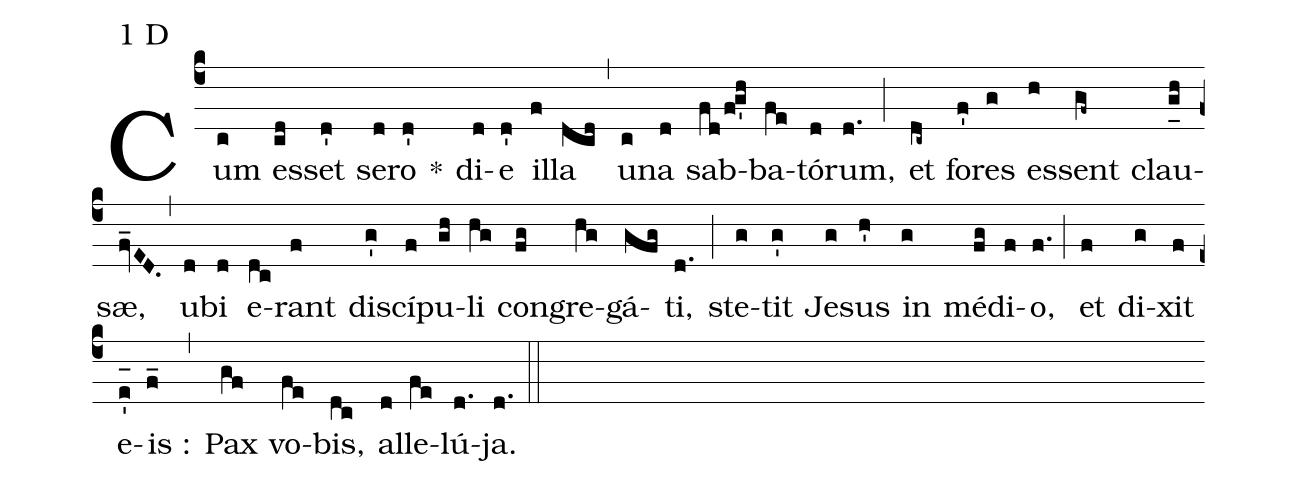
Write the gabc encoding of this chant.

mode:1 D;
%%
(c4) Cum(c) es(cd)set(d') se(d)ro(d') *() di(d)e(d') il(f)la(dcd) (,) u(c)na(d) sab(fd/fg'h)ba(fe)tó(d)rum,(d.) (;) et(dc~) fo(f')res(g) es(h)sent(gf~) clau(g_[uh:l]h)sæ,(fv_ED.) (,) u(d)bi(d) e(dc)rant(f) di(g')scí(f)pu(gh)li(hg) con(fg)gre(hg)gá(gfg)ti,(d.) (;) ste(g)tit(g') Je(g)sus(h') in(g) mé(fg)di(f)o,(f.) (;) et(f) di(g)xit(f) e(e'_[oh:h])is :(f_) (,) Pax(gf) vo(fe)bis,(dc) al(d)le(fe)lú(d.)ja.(d.) (::)
